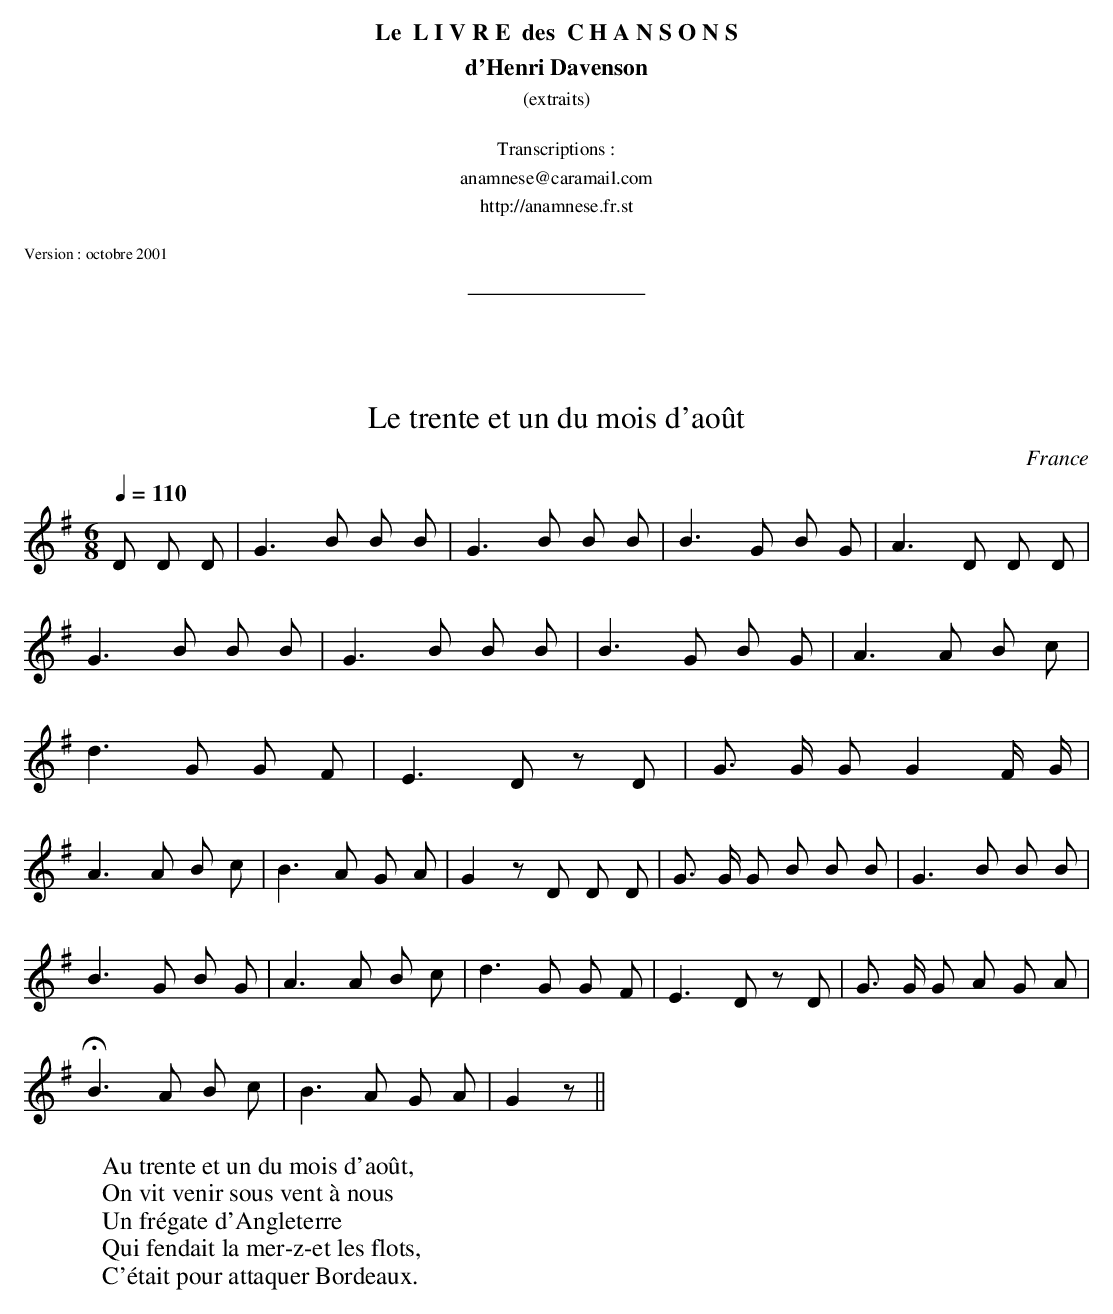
X:1
T:Le trente et un du mois d'août
O:France
M:6/8
L:1/8
Q:1/4=110
K:G
D D D | G3 B B B | G3 B B B | B3 G B G | A3 D D D |
 G3 B B B | G3 B B B | B3 G B G | A3 A B c |
 d3 G G F | E3 D z D | G3/2 G/ G G2 F/ G/ |
 A3 A B c | B3 A G A | G2 z D D D | G3/2 G/ G B B B | G3 B B B |
 B3 G B G | A3 A B c | d3 G G F | E3 D z D | G3/2 G/ G A G A |
HB3 A B c | B3 A G A | G2 z ||
W:Au trente et un du mois d'août,
W:On vit venir sous vent à nous
W:Un frégate d'Angleterre
W:Qui fendait la mer-z-et les flots,
W:C'était pour attaquer Bordeaux.
